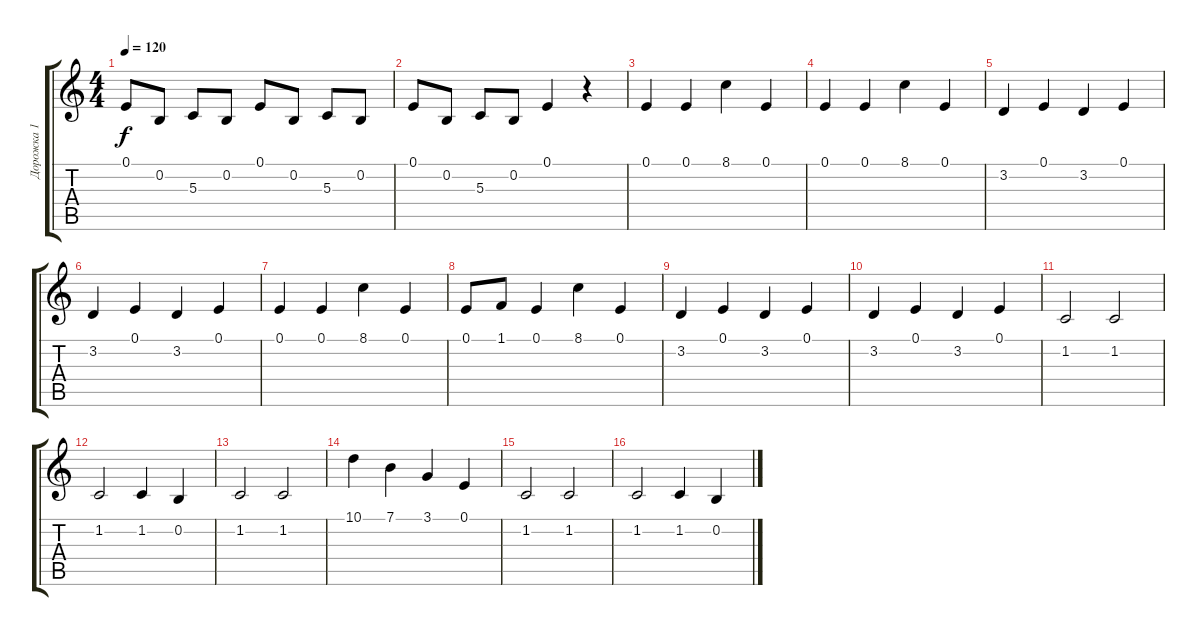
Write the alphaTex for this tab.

\track ("Дорожка 1" "Дорожка 1") {instrument acousticgrandpiano}
\staff {score tabs}
\tuning (E4 B3 G3 D3 A2 E2) {hide}
\ts (4 4)
\tempo 120
\clef g2
\ks c
0.1.8{dy f} 0.2.8 5.3.8 0.2.8 0.1.8 0.2.8 5.3.8 0.2.8 |
0.1.8 0.2.8 5.3.8 0.2.8 0.1.4 r.4 |
0.1.4 0.1.4 8.1.4 0.1.4 |
0.1.4 0.1.4 8.1.4 0.1.4 |
3.2.4 0.1.4 3.2.4 0.1.4 |
3.2.4 0.1.4 3.2.4 0.1.4 |
0.1.4 0.1.4 8.1.4 0.1.4 |
0.1.8 1.1.8 0.1.4 8.1.4 0.1.4 |
3.2.4 0.1.4 3.2.4 0.1.4 |
3.2.4 0.1.4 3.2.4 0.1.4 |
1.2.2 1.2.2 |
1.2.2 1.2.4 0.2.4 |
1.2.2 1.2.2 |
10.1.4 7.1.4 3.1.4 0.1.4 |
1.2.2 1.2.2 |
1.2.2 1.2.4 0.2.4
